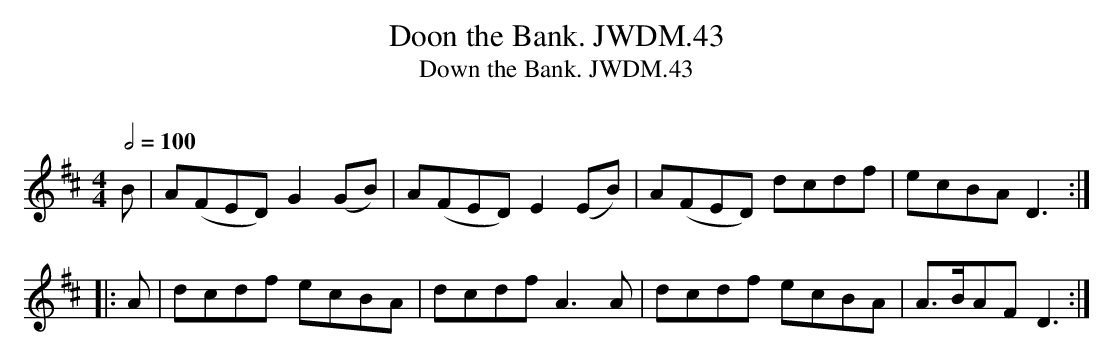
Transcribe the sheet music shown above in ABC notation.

X:1
T:Doon the Bank. JWDM.43
T:Down the Bank. JWDM.43
M:4/4
L:1/8
Q:1/2=100
O:
K:D
B|A(FED) G2 (GB)|A(FED) E2 (EB)|A(FED) dcdf|ecBA D3:|
|:A|dcdf ecBA|dcdf A3A| dcdf ecBA| A>BAF D3:|
